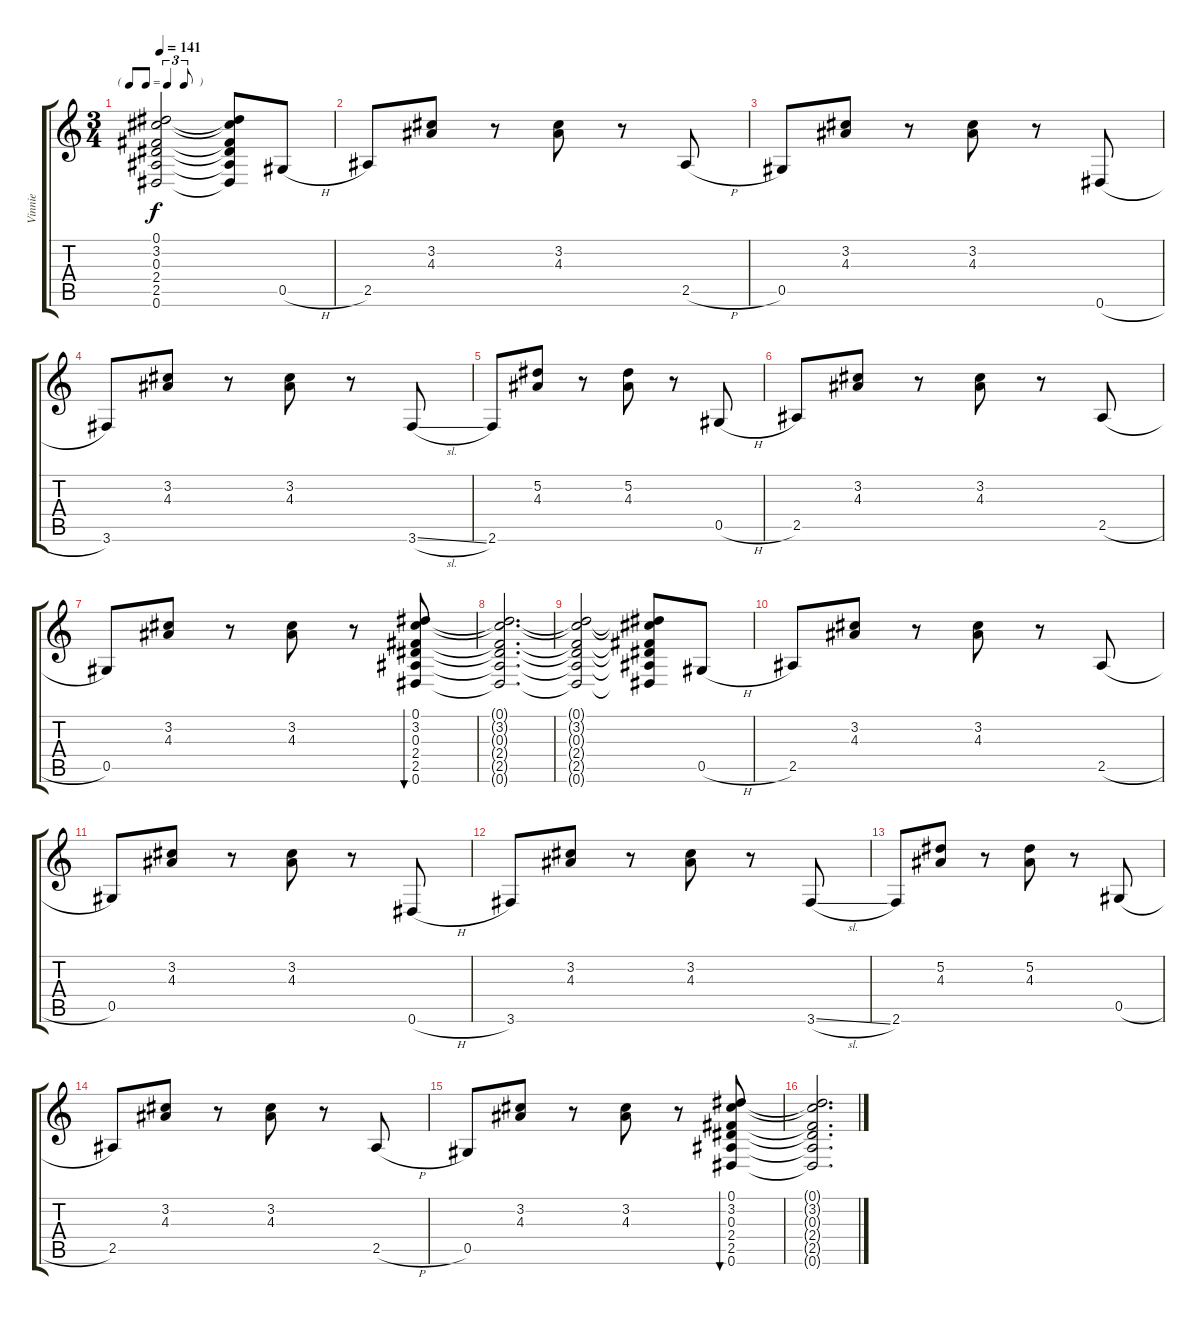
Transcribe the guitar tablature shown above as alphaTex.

\track ("Vinnie" "Vinnie") {instrument distortionguitar}
\staff {score tabs}
\tuning (Eb4 Bb3 Gb3 Db3 Ab2 Eb2) {hide}
\ts (3 4)
\tf triplet8th
\tempo 141
\clef g2
\ks c
(0.1{t} 3.2{t} 0.3{t} 2.4{t} 2.5{t} 0.6{t}).2{dy f} (0.1{t} 3.2{t} 0.3{t} 2.4{t} 2.5{t} 0.6{t}).8 0.5{h}.8 |
2.5.8 (3.2 4.3).8 r.8 (3.2 4.3).8 r.8 2.5{h}.8 |
0.5.8 (3.2 4.3).8 r.8 (3.2 4.3).8 r.8 0.6{h}.8 |
3.6.8 (3.2 4.3).8 r.8 (3.2 4.3).8 r.8 3.6{sl}.8 |
2.6.8 (5.2 4.3).8 r.8 (5.2 4.3).8 r.8 0.5{h}.8 |
2.5.8 (3.2 4.3).8 r.8 (3.2 4.3).8 r.8 2.5{h}.8 |
0.5.8 (3.2 4.3).8 r.8 (3.2 4.3).8 r.8 (0.1 3.2 0.3 2.4 2.5 0.6).8{bu 480} |
(0.1{t} 3.2{t} 0.3{t} 2.4{t} 2.5{t} 0.6{t}).2{d} |
(0.1{t} 3.2{t} 0.3{t} 2.4{t} 2.5{t} 0.6{t}).2 (0.1{t} 3.2{t} 0.3{t} 2.4{t} 2.5{t} 0.6{t}).8 0.5{h}.8 |
2.5.8 (3.2 4.3).8 r.8 (3.2 4.3).8 r.8 2.5{h}.8 |
0.5.8 (3.2 4.3).8 r.8 (3.2 4.3).8 r.8 0.6{h}.8 |
3.6.8 (3.2 4.3).8 r.8 (3.2 4.3).8 r.8 3.6{sl}.8 |
2.6.8 (5.2 4.3).8 r.8 (5.2 4.3).8 r.8 0.5{h}.8 |
2.5.8 (3.2 4.3).8 r.8 (3.2 4.3).8 r.8 2.5{h}.8 |
0.5.8 (3.2 4.3).8 r.8 (3.2 4.3).8 r.8 (0.1 3.2 0.3 2.4 2.5 0.6).8{bu 480} |
(0.1{t} 3.2{t} 0.3{t} 2.4{t} 2.5{t} 0.6{t}).2{d}
